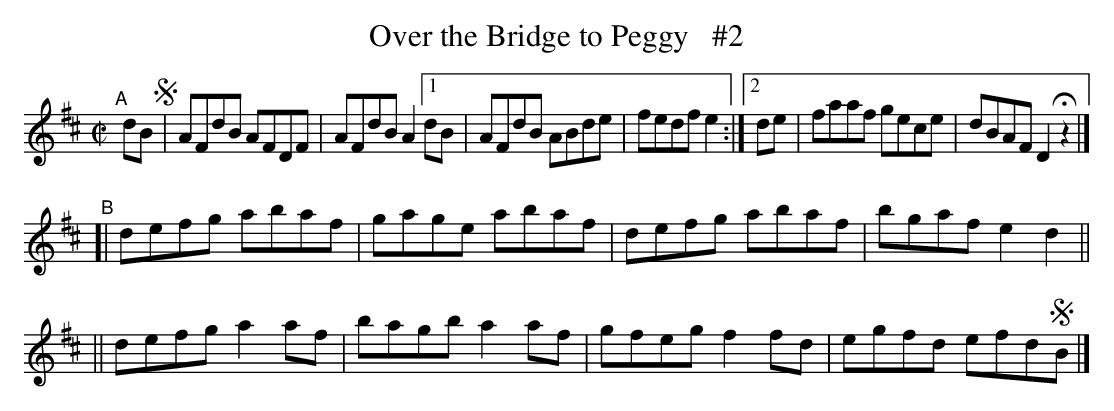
X:1
T: Over the Bridge to Peggy   #2
M: C|
L: 1/8
K: D
"^A"[|]\
dB !segno!\
   | AFdB AFDF | AFdB A2 [1 dB | AFdB ABde | fedf e2 :|[2 de | faaf gece | dBAF D2Hz2 |]
"^B"\
[| defg abaf | gage abaf | defg abaf | bgaf e2d2 ||
|| defg a2af | bagb a2af | gfeg f2fd | egfd efd!segno!B |]
